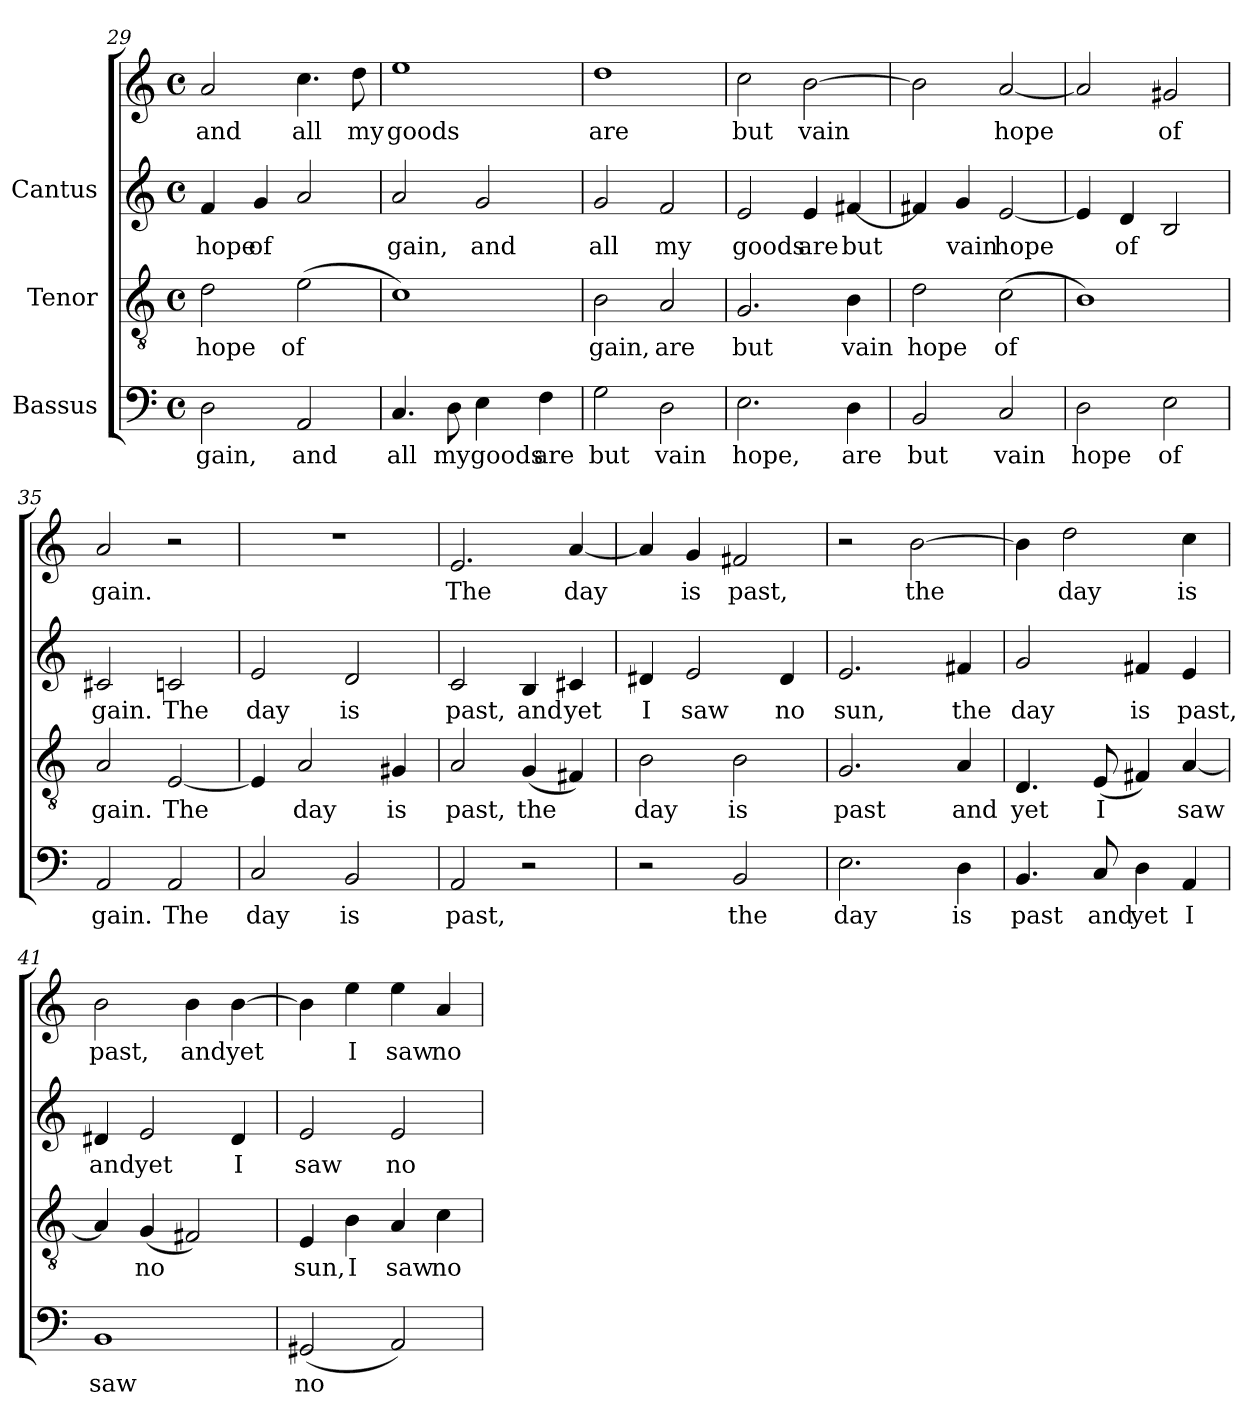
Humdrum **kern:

**kern	**text	**kern	**text	**kern	**text	**kern	**text
*part3	*part3	*part2	*part2	*part1	*part1	*part1	*part1
*staff4	*staff4	*staff3	*staff3	*staff2	*staff2	*staff1	*staff1
*I"Bassus	*	*I"Tenor	*	*I"Cantus	*	*	*
*clefF4	*	*clefGv2	*	*clefG2	*	*clefG2	*
*M4/4	*	*M4/4	*	*M4/4	*	*M4/4	*
*met(c)	*	*met(c)	*	*met(c)	*	*met(c)	*
=29	=29	=29	=29	=29	=29	=29	=29
!	!LO:LY:b:cj	!	!LO:LY:b:cj	!	!LO:LY:b:cj	!	!LO:LY:b:cj
2D\	gain,	2d\	hope	4f/	hope	2a/	and
!	!	!	!	!	!LO:LY:b:cj	!	!
.	.	.	.	4g/	of	.	.
!	!LO:LY:b:cj	!	!LO:LY:b:cj	!	!LO:LY:b:cj	!	!LO:LY:b:cj
2AA/	and	(>2e\	of	2a/	.	4.cc\	all
!	!	!	!	!	!	!	!LO:LY:b:cj
.	.	.	.	.	.	8dd\	my
=30	=30	=30	=30	=30	=30	=30	=30
!	!LO:LY:b:cj	!	!	!	!LO:LY:b:cj	!	!LO:LY:b:cj
4.C/	all	1c)	.	2a/	gain,	1ee	goods
!	!LO:LY:b:cj	!	!	!	!	!	!
8D\	my	.	.	.	.	.	.
!	!LO:LY:b:cj	!	!	!	!LO:LY:b:cj	!	!
4E\	goods	.	.	2g/	and	.	.
!	!LO:LY:b:cj	!	!	!	!	!	!
4F\	are	.	.	.	.	.	.
=31	=31	=31	=31	=31	=31	=31	=31
!	!LO:LY:b:cj	!	!LO:LY:b:cj	!	!LO:LY:b:cj	!	!LO:LY:b:cj
2G\	but	2B\	gain,	2g/	all	1dd	are
!	!LO:LY:b:cj	!	!LO:LY:b:cj	!	!LO:LY:b:cj	!	!
2D\	vain	2A/	are	2f/	my	.	.
!!LO:LB:g=z
=32	=32	=32	=32	=32	=32	=32	=32
!	!LO:LY:b:cj	!	!LO:LY:b:cj	!	!LO:LY:b:cj	!	!LO:LY:b:cj
2.E\	hope,	2.G/	but	2e/	goods	2cc\	but
!	!	!	!	!	!LO:LY:b:cj	!	!LO:LY:b:cj
.	.	.	.	4e/	are	[>2b\	vain
!	!LO:LY:b:cj	!	!LO:LY:b:cj	!	!LO:LY:b:cj	!	!
4D\	are	4B\	vain	[<4f#X/	but	.	.
=33	=33	=33	=33	=33	=33	=33	=33
!	!LO:LY:b:cj	!	!LO:LY:b:cj	!	!LO:LY:b:cj	!	!LO:LY:b:cj
2BB/	but	2d\	hope	4f#X/]	.	2b\]	.
!	!	!	!	!	!LO:LY:b:cj	!	!
.	.	.	.	4g/	vain	.	.
!	!LO:LY:b:cj	!	!LO:LY:b:cj	!	!LO:LY:b:cj	!	!LO:LY:b:cj
2C/	vain	(>2c\	of	[<2e/	hope	[<2a/	hope
=34	=34	=34	=34	=34	=34	=34	=34
!	!LO:LY:b:cj	!	!	!	!LO:LY:b:cj	!	!LO:LY:b:cj
2D\	hope	1B)	.	4e/]	.	2a/]	.
!	!	!	!	!	!LO:LY:b:cj	!	!
.	.	.	.	4d/	of	.	.
!	!LO:LY:b:cj	!	!	!	!LO:LY:b:cj	!	!LO:LY:b:cj
2E\	of	.	.	2B/	.	2g#X/	of
=35	=35	=35	=35	=35	=35	=35	=35
!	!LO:LY:b:cj	!	!LO:LY:b:cj	!	!LO:LY:b:cj	!	!LO:LY:b:cj
2AA/	gain.	2A/	gain.	2c#X/	gain.	2a/	gain.
!	!LO:LY:b:cj	!	!LO:LY:b:cj	!	!LO:LY:b:cj	!	!
2AA/	The	[<2E/	The	2cn/	The	2r	.
=36	=36	=36	=36	=36	=36	=36	=36
!	!LO:LY:b:cj	!	!LO:LY:b:cj	!	!LO:LY:b:cj	!	!
2C/	day	4E/]	.	2e/	day	1r	.
!	!	!	!LO:LY:b:cj	!	!	!	!
.	.	2A/	day	.	.	.	.
!	!LO:LY:b:cj	!	!	!	!LO:LY:b:cj	!	!
2BB/	is	.	.	2d/	is	.	.
!	!	!	!LO:LY:b:cj	!	!	!	!
.	.	4G#X/	is	.	.	.	.
=37	=37	=37	=37	=37	=37	=37	=37
!	!LO:LY:b:cj	!	!LO:LY:b:cj	!	!LO:LY:b:cj	!	!LO:LY:b:cj
2AA/	past,	2A/	past,	2c/	past,	2.e/	The
!	!	!	!LO:LY:b:cj	!	!LO:LY:b:cj	!	!
2r	.	(<4G/	the	4B/	and	.	.
!	!	!	!LO:LY:b:cj	!	!LO:LY:b:cj	!	!LO:LY:b:cj
.	.	4F#X/)	.	4c#X/	yet	[<4a/	day
!!LO:PB:g=z
=38	=38	=38	=38	=38	=38	=38	=38
!	!	!	!LO:LY:b:cj	!	!LO:LY:b:cj	!	!LO:LY:b:cj
2r	.	2B\	day	4d#X/	I	4a/]	.
!	!	!	!	!	!LO:LY:b:cj	!	!LO:LY:b:cj
.	.	.	.	2e/	saw	4g/	is
!	!LO:LY:b:cj	!	!LO:LY:b:cj	!	!	!	!LO:LY:b:cj
2BB/	the	2B\	is	.	.	2f#X/	past,
!	!	!	!	!	!LO:LY:b:cj	!	!
.	.	.	.	4d#/	no	.	.
=39	=39	=39	=39	=39	=39	=39	=39
!	!LO:LY:b:cj	!	!LO:LY:b:cj	!	!LO:LY:b:cj	!	!
2.E\	day	2.G/	past	2.e/	sun,	2r	.
!	!	!	!	!	!	!	!LO:LY:b:cj
.	.	.	.	.	.	[>2b\	the
!	!LO:LY:b:cj	!	!LO:LY:b:cj	!	!LO:LY:b:cj	!	!
4D\	is	4A/	and	4f#X/	the	.	.
=40	=40	=40	=40	=40	=40	=40	=40
!	!LO:LY:b:cj	!	!LO:LY:b:cj	!	!LO:LY:b:cj	!	!LO:LY:b:cj
4.BB/	past	4.D/	yet	2g/	day	4b\]	.
!	!	!	!	!	!	!	!LO:LY:b:cj
.	.	.	.	.	.	2dd\	day
!	!LO:LY:b:cj	!	!LO:LY:b:cj	!	!	!	!
8C/	and	(<8E/	I	.	.	.	.
!	!LO:LY:b:cj	!	!LO:LY:b:cj	!	!LO:LY:b:cj	!	!
4D\	yet	4F#X/)	.	4f#X/	is	.	.
!	!LO:LY:b:cj	!	!LO:LY:b:cj	!	!LO:LY:b:cj	!	!LO:LY:b:cj
4AA/	I	[<4A/	saw	4e/	past,	4cc\	is
=41	=41	=41	=41	=41	=41	=41	=41
!	!LO:LY:b:cj	!	!LO:LY:b:cj	!	!LO:LY:b:cj	!	!LO:LY:b:cj
1BB	saw	4A/]	.	4d#X/	and	2b\	past,
!	!	!	!LO:LY:b:cj	!	!LO:LY:b:cj	!	!
.	.	(<4G/	no	2e/	yet	.	.
!	!	!	!LO:LY:b:cj	!	!	!	!LO:LY:b:cj
.	.	2F#X/)	.	.	.	4b\	and
!	!	!	!	!	!LO:LY:b:cj	!	!LO:LY:b:cj
.	.	.	.	4d#/	I	[>4b\	yet
=42	=42	=42	=42	=42	=42	=42	=42
!	!LO:LY:b:cj	!	!LO:LY:b:cj	!	!LO:LY:b:cj	!	!LO:LY:b:cj
(<2GG#X/	no	4E/	sun,	2e/	saw	4b\]	.
!	!	!	!LO:LY:b:cj	!	!	!	!LO:LY:b:cj
.	.	4B\	I	.	.	4ee\	I
!	!LO:LY:b:cj	!	!LO:LY:b:cj	!	!LO:LY:b:cj	!	!LO:LY:b:cj
2AA/)	.	4A/	saw	2e/	no	4ee\	saw
!	!	!	!LO:LY:b:cj	!	!	!	!LO:LY:b:cj
.	.	4c\	no	.	.	4a/	no
=	=	=	=	=	=	=	=
*-	*-	*-	*-	*-	*-	*-	*-
